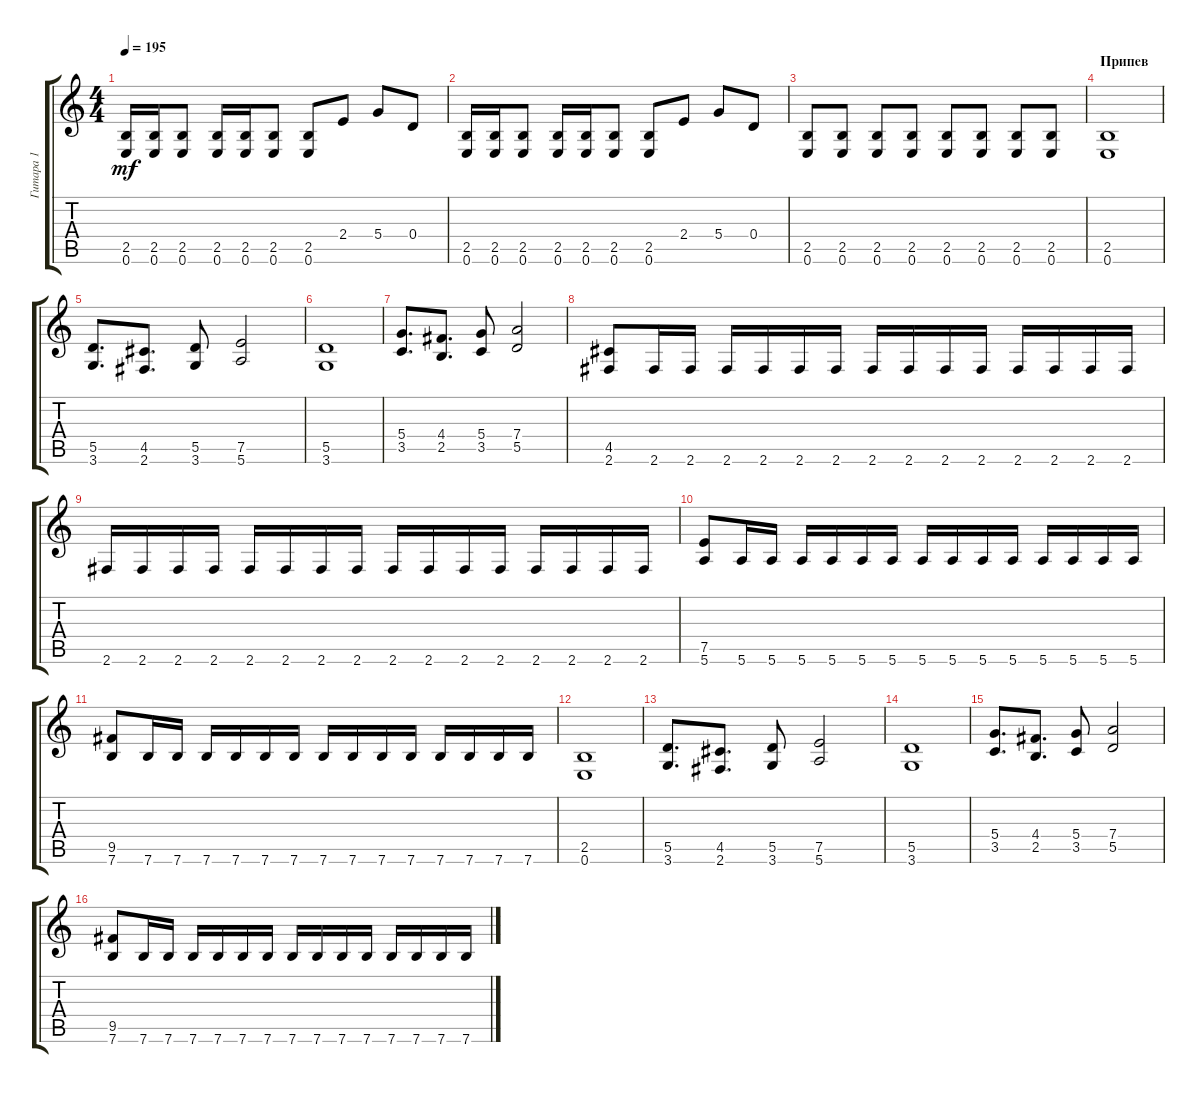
\track ("Гитара 1" "Гитара 1") {instrument distortionguitar}
\staff {score tabs}
\tuning (E4 B3 G3 D3 A2 E2) {hide}
\ts (4 4)
\tempo 195
\clef g2
\ks c
(2.5 0.6).16{dy mf} (2.5 0.6).16 (2.5 0.6).8 (2.5 0.6).16 (2.5 0.6).16 (2.5 0.6).8 (2.5 0.6).8 2.4.8 5.4.8 0.4.8 |
(2.5 0.6).16 (2.5 0.6).16 (2.5 0.6).8 (2.5 0.6).16 (2.5 0.6).16 (2.5 0.6).8 (2.5 0.6).8 2.4.8 5.4.8 0.4.8 |
(2.5 0.6).8 (2.5 0.6).8 (2.5 0.6).8 (2.5 0.6).8 (2.5 0.6).8 (2.5 0.6).8 (2.5 0.6).8 (2.5 0.6).8 |
\section ("" "Припев")
(2.5 0.6).1 |
(5.5 3.6).8{d} (4.5 2.6).8{d} (5.5 3.6).8 (7.5 5.6).2 |
(5.5 3.6).1 |
(5.4 3.5).8{d} (4.4 2.5).8{d} (5.4 3.5).8 (7.4 5.5).2 |
(4.5 2.6).8 2.6.16 2.6.16 2.6.16 2.6.16 2.6.16 2.6.16 2.6.16 2.6.16 2.6.16 2.6.16 2.6.16 2.6.16 2.6.16 2.6.16 |
2.6.16 2.6.16 2.6.16 2.6.16 2.6.16 2.6.16 2.6.16 2.6.16 2.6.16 2.6.16 2.6.16 2.6.16 2.6.16 2.6.16 2.6.16 2.6.16 |
(7.5 5.6).8 5.6.16 5.6.16 5.6.16 5.6.16 5.6.16 5.6.16 5.6.16 5.6.16 5.6.16 5.6.16 5.6.16 5.6.16 5.6.16 5.6.16 |
(9.5 7.6).8 7.6.16 7.6.16 7.6.16 7.6.16 7.6.16 7.6.16 7.6.16 7.6.16 7.6.16 7.6.16 7.6.16 7.6.16 7.6.16 7.6.16 |
(2.5 0.6).1 |
(5.5 3.6).8{d} (4.5 2.6).8{d} (5.5 3.6).8 (7.5 5.6).2 |
(5.5 3.6).1 |
(5.4 3.5).8{d} (4.4 2.5).8{d} (5.4 3.5).8 (7.4 5.5).2 |
(9.5 7.6).8 7.6.16 7.6.16 7.6.16 7.6.16 7.6.16 7.6.16 7.6.16 7.6.16 7.6.16 7.6.16 7.6.16 7.6.16 7.6.16 7.6.16
